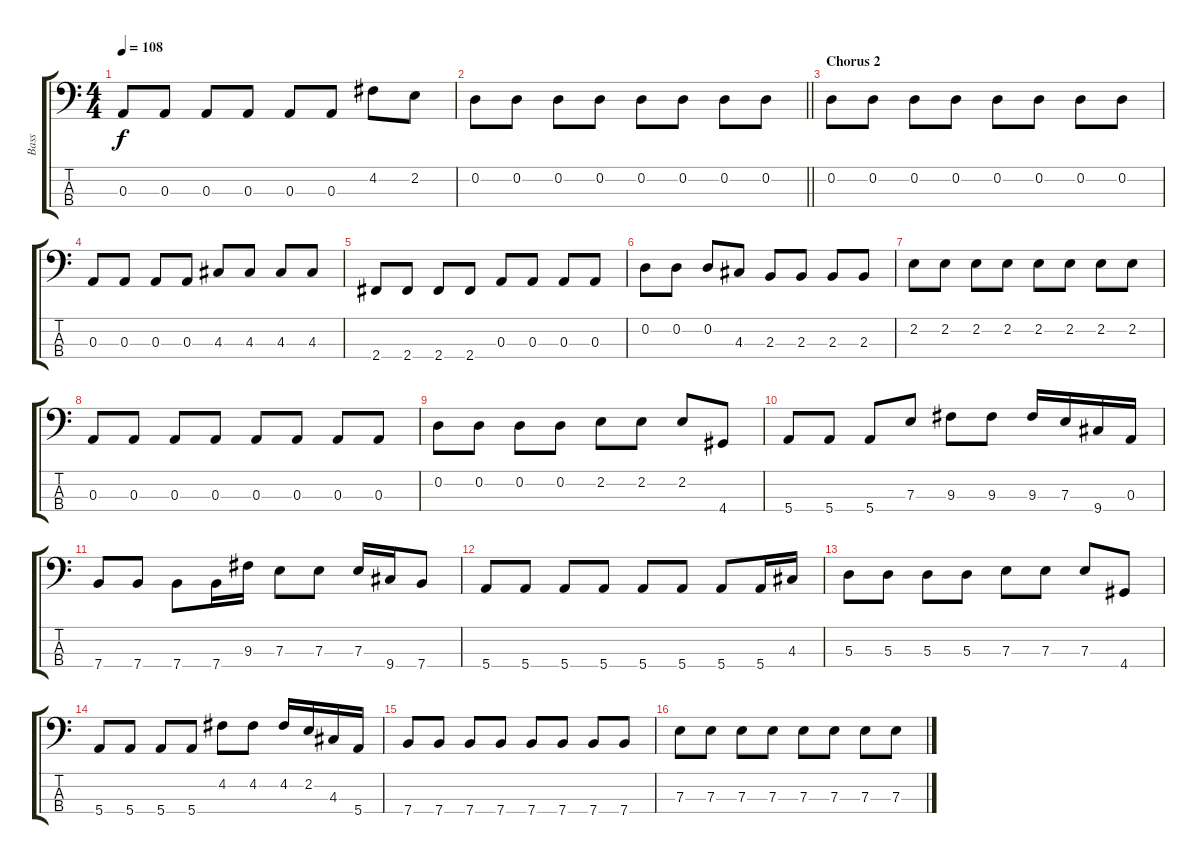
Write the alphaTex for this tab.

\track ("Bass" "Bass") {instrument electricbasspick}
\staff {score tabs}
\tuning (G2 D2 A1 E1) {hide}
\ts (4 4)
\tempo 108
\clef f4
\ks c
0.3.8{dy f} 0.3.8 0.3.8 0.3.8 0.3.8 0.3.8 4.2.8 2.2.8 |
\barLineRight lightlight
0.2.8 0.2.8 0.2.8 0.2.8 0.2.8 0.2.8 0.2.8 0.2.8 |
\section ("" "Chorus 2")
0.2.8 0.2.8 0.2.8 0.2.8 0.2.8 0.2.8 0.2.8 0.2.8 |
0.3.8 0.3.8 0.3.8 0.3.8 4.3.8 4.3.8 4.3.8 4.3.8 |
2.4.8 2.4.8 2.4.8 2.4.8 0.3.8 0.3.8 0.3.8 0.3.8 |
0.2.8 0.2.8 0.2.8 4.3.8 2.3.8 2.3.8 2.3.8 2.3.8 |
2.2.8 2.2.8 2.2.8 2.2.8 2.2.8 2.2.8 2.2.8 2.2.8 |
0.3.8 0.3.8 0.3.8 0.3.8 0.3.8 0.3.8 0.3.8 0.3.8 |
0.2.8 0.2.8 0.2.8 0.2.8 2.2.8 2.2.8 2.2.8 4.4.8 |
5.4.8 5.4.8 5.4.8 7.3.8 9.3.8 9.3.8 9.3.16 7.3.16 9.4.16 0.3.16 |
7.4.8 7.4.8 7.4.8 7.4.16 9.3.16 7.3.8 7.3.8 7.3.16 9.4.16 7.4.8 |
5.4.8 5.4.8 5.4.8 5.4.8 5.4.8 5.4.8 5.4.8 5.4.16 4.3.16 |
5.3.8 5.3.8 5.3.8 5.3.8 7.3.8 7.3.8 7.3.8 4.4.8 |
5.4.8 5.4.8 5.4.8 5.4.8 4.2.8 4.2.8 4.2.16 2.2.16 4.3.16 5.4.16 |
7.4.8 7.4.8 7.4.8 7.4.8 7.4.8 7.4.8 7.4.8 7.4.8 |
7.3.8 7.3.8 7.3.8 7.3.8 7.3.8 7.3.8 7.3.8 7.3.8
